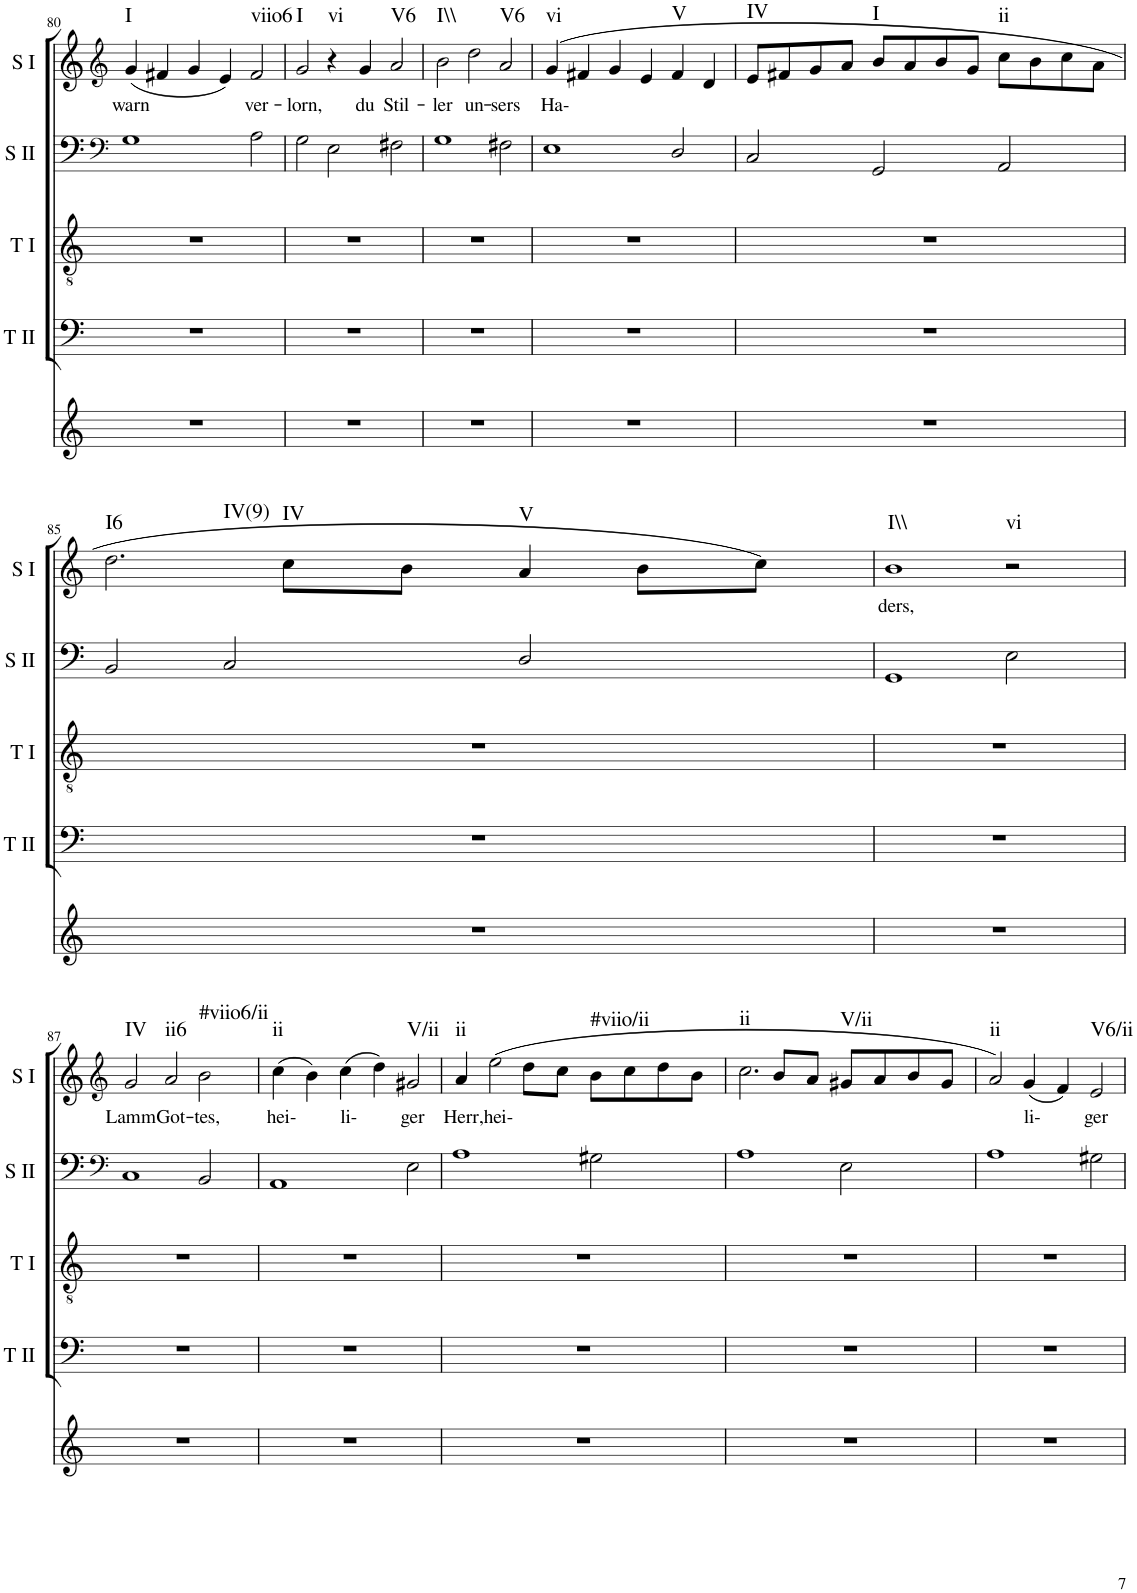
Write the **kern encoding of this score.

**kern	**kern	**kern	**kern	**kern	**text	**harte
*part5	*part4	*part3	*part2	*part1	*part1	*part1
*staff5	*staff4	*staff3	*staff2	*staff1	*staff1	*
*I"Continuo	*I"Tenor II	*I"Tenor I	*I"Soprano II	*I"Soprano I	*	*
*	*I'T II	*I'T I	*I'S II	*I'S I	*	*
!!LO:PB:g=z
*clefG2	*clefF4	*clefGv2	*clefF4	*clefG2	*	*
*k[]	*k[]	*k[]	*k[]	*k[]	*	*
*	*	*	*M3/2	*M3/2	*	*
=80	=80	=80	=80	=80	=80	=80
!	!	!	!	!	!LO:LY:b	!LO:H:kt=I
1r	1r	1r	1G	(4g/	warn	N
.	.	.	.	4f#X/	.	.
.	.	.	.	4g/	.	.
.	.	.	.	4e/)	.	.
!	!	!	!	!	!LO:LY:b	!LO:H:kt=viio6
2ryy	2ryy	2ryy	2A\	2f#/	ver-	N
=81	=81	=81	=81	=81	=81	=81
!	!	!	!	!	!LO:LY:b	!LO:H:kt=I
1r	1r	1r	2G\	2g/	lorn,	N
!	!	!	!	!	!	!LO:H:kt=vi
.	.	.	2E\	4r	.	N
!	!	!	!	!	!LO:LY:b	!
.	.	.	.	4g/	du	.
!	!	!	!	!	!LO:LY:b	!LO:H:kt=V6
2ryy	2ryy	2ryy	2F#X\	2a/	Stil-	N
=82	=82	=82	=82	=82	=82	=82
!	!	!	!	!	!LO:LY:b	!LO:H:kt=I\\
1r	1r	1r	1G	2b\	ler	N
!	!	!	!	!	!LO:LY:b	!
.	.	.	.	2dd\	un-	.
!	!	!	!	!	!LO:LY:b	!LO:H:kt=V6
2ryy	2ryy	2ryy	2F#X\	2a/	sers	N
=83	=83	=83	=83	=83	=83	=83
!	!	!	!	!	!LO:LY:b	!LO:H:kt=vi
1r	1r	1r	1E	(4g/	Ha-	N
.	.	.	.	4f#X/	.	.
.	.	.	.	4g/	.	.
.	.	.	.	4e/	.	.
!	!	!	!	!	!	!LO:H:kt=V
2ryy	2ryy	2ryy	2D/	4f#/	.	N
.	.	.	.	4d/	.	.
=84	=84	=84	=84	=84	=84	=84
!	!	!	!	!	!	!LO:H:kt=IV
1r	1r	1r	2C/	8e/L	.	N
.	.	.	.	8f#X/	.	.
.	.	.	.	8g/	.	.
.	.	.	.	8a/J	.	.
!	!	!	!	!	!	!LO:H:kt=I
.	.	.	2GG/	8b/L	.	N
.	.	.	.	8a/	.	.
.	.	.	.	8b/	.	.
.	.	.	.	8g/J	.	.
!	!	!	!	!	!	!LO:H:kt=ii
2ryy	2ryy	2ryy	2AA/	8cc\L	.	N
.	.	.	.	8b\	.	.
.	.	.	.	8cc\	.	.
.	.	.	.	8a\J	.	.
!!LO:LB:g=z
=85	=85	=85	=85	=85	=85	=85
!	!	!	!	!	!	!LO:H:n=1:kt=I6
!	!	!	!	!	!	!LO:H:n=2:kt=IV(9)
1r	1r	1r	2BB/	2.dd\	.	N N
.	.	.	2C/	.	.	.
!	!	!	!	!	!	!LO:H:kt=IV
.	.	.	.	8cc\L	.	N
.	.	.	.	8b\J	.	.
!	!	!	!	!	!	!LO:H:kt=V
2ryy	2ryy	2ryy	2D/	4a/	.	N
.	.	.	.	8b\L	.	.
.	.	.	.	8cc\J)	.	.
=86	=86	=86	=86	=86	=86	=86
!	!	!	!	!	!LO:LY:b	!LO:H:kt=I\\
1r	1r	1r	1GG	1b	ders,	N
!	!	!	!	!	!	!LO:H:kt=vi
2ryy	2ryy	2ryy	2E\	2r	.	N
!!LO:LB:g=z
=87	=87	=87	=87	=87	=87	=87
*	*	*	*clefF4	*clefG2	*	*
!	!	!	!	!	!LO:LY:b	!LO:H:kt=IV
1r	1r	1r	1C	2g/	Lamm	N
!	!	!	!	!	!LO:LY:b	!LO:H:kt=ii6
.	.	.	.	2a/	Got-	N
!	!	!	!	!	!LO:LY:b	!LO:H:kt=#viio6/ii
2ryy	2ryy	2ryy	2BB/	2b\	tes,	N
=88	=88	=88	=88	=88	=88	=88
!	!	!	!	!	!LO:LY:b	!LO:H:kt=ii
1r	1r	1r	1AA	(4cc\	hei-	N
.	.	.	.	4b\)	.	.
!	!	!	!	!	!LO:LY:b	!
.	.	.	.	(4cc\	li-	.
.	.	.	.	4dd\)	.	.
!	!	!	!	!	!LO:LY:b	!LO:H:kt=V/ii
2ryy	2ryy	2ryy	2E\	2g#X/	ger	N
=89	=89	=89	=89	=89	=89	=89
!	!	!	!	!	!LO:LY:b	!LO:H:kt=ii
1r	1r	1r	1A	4a/	Herr,	N
!	!	!	!	!	!LO:LY:b	!
.	.	.	.	(2ee\	hei-	.
.	.	.	.	8dd\L	.	.
.	.	.	.	8cc\J	.	.
!	!	!	!	!	!	!LO:H:kt=#viio/ii
2ryy	2ryy	2ryy	2G#X\	8b\L	.	N
.	.	.	.	8cc\	.	.
.	.	.	.	8dd\	.	.
.	.	.	.	8b\J	.	.
=90	=90	=90	=90	=90	=90	=90
!	!	!	!	!	!	!LO:H:kt=ii
1r	1r	1r	1A	2.cc\	.	N
.	.	.	.	8b/L	.	.
.	.	.	.	8a/J	.	.
!	!	!	!	!	!	!LO:H:kt=V/ii
2ryy	2ryy	2ryy	2E\	8g#X/L	.	N
.	.	.	.	8a/	.	.
.	.	.	.	8b/	.	.
.	.	.	.	8g#/J	.	.
=91	=91	=91	=91	=91	=91	=91
!	!	!	!	!	!	!LO:H:kt=ii
1r	1r	1r	1A	2a/)	.	N
!	!	!	!	!	!LO:LY:b	!
.	.	.	.	(4g/	li-	.
.	.	.	.	4f/)	.	.
!	!	!	!	!	!LO:LY:b	!LO:H:kt=V6/ii
2ryy	2ryy	2ryy	2G#X\	2e/	ger	N
=	=	=	=	=	=	=
*-	*-	*-	*-	*-	*-	*-
